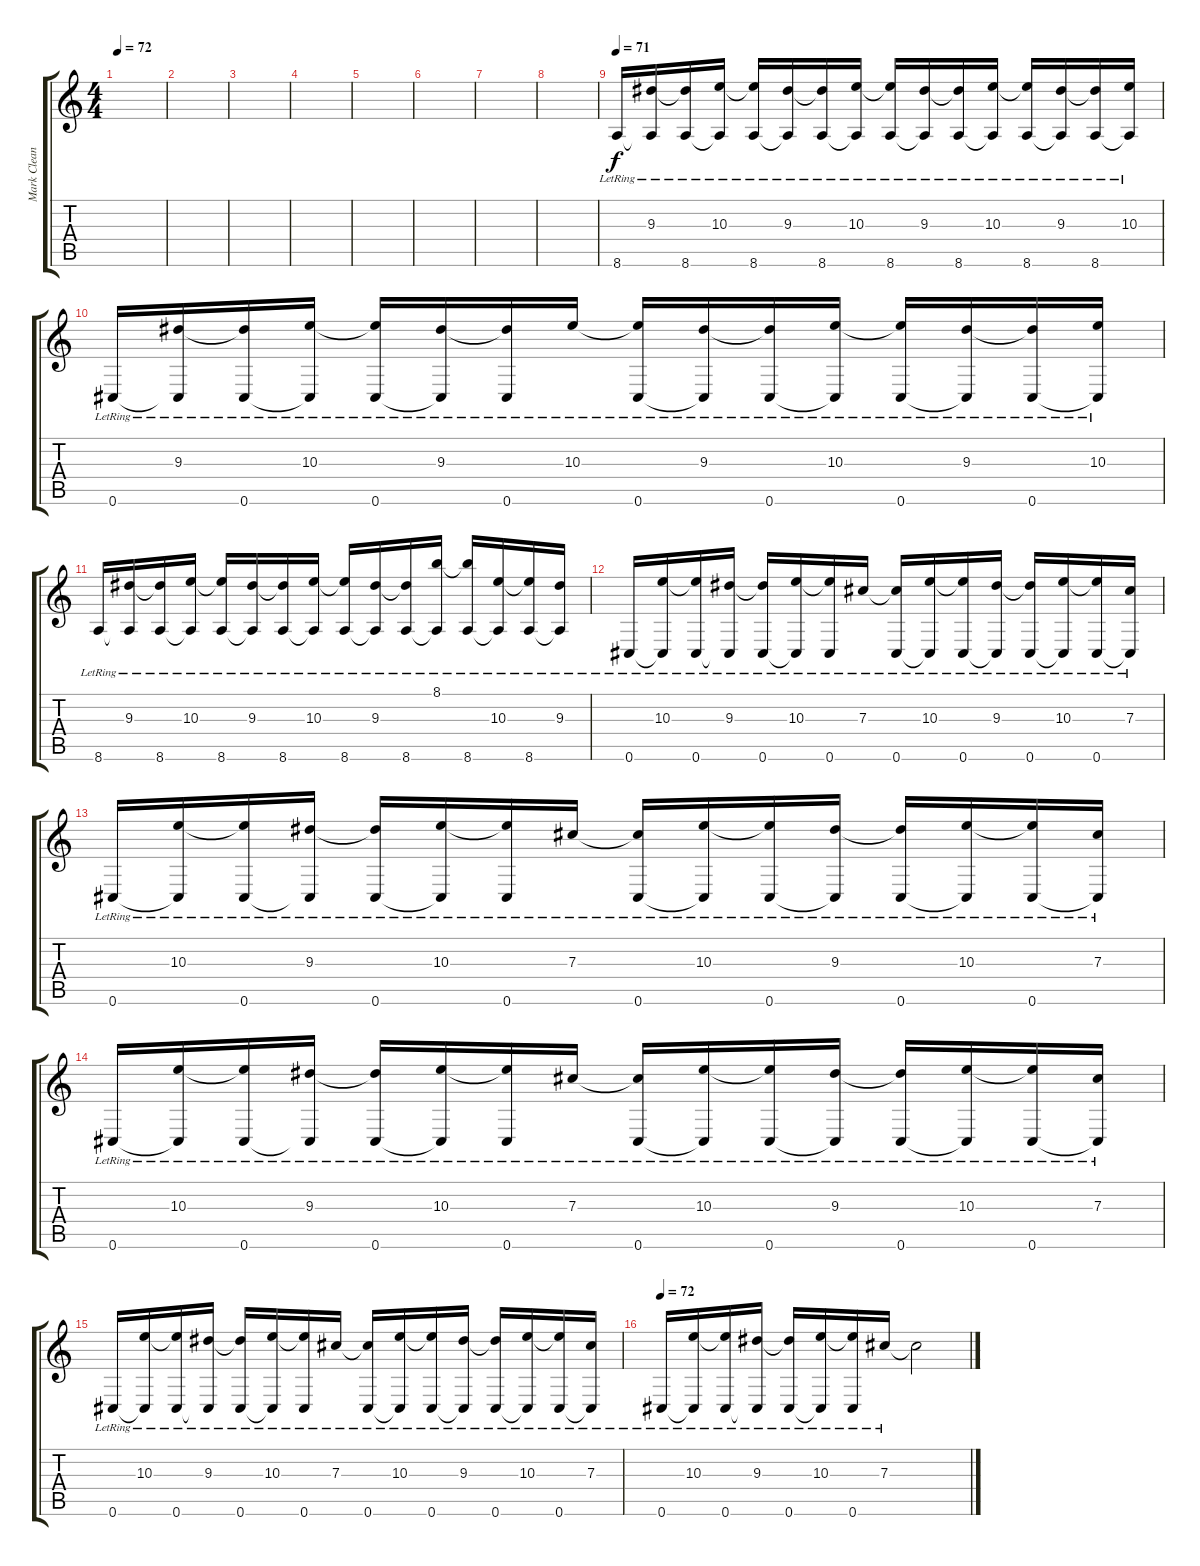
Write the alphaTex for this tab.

\track ("Mark Clean" "Mark Clean") {instrument electricguitarclean}
\staff {score tabs}
\tuning (Eb4 Bb3 Gb3 Db3 Ab2 Db2) {hide}
\ts (4 4)
\tempo 72
\clef g2
\ks c
|
|
|
|
|
|
|
|
\tempo 71
8.6{lr}.16 (9.3{lr} 8.6{t}).16 (9.3{t} 8.6{lr}).16 (10.3{lr} 8.6{t}).16 (10.3{t} 8.6{lr}).16 (9.3{lr} 8.6{t}).16 (9.3{t} 8.6{lr}).16 (10.3{lr} 8.6{t}).16 (10.3{t} 8.6{lr}).16 (9.3{lr} 8.6{t}).16 (9.3{t} 8.6{lr}).16 (10.3{lr} 8.6{t}).16 (10.3{t} 8.6{lr}).16 (9.3{lr} 8.6{t}).16 (9.3{t} 8.6{lr}).16 (10.3{lr} 8.6{t}).16 |
0.6{lr}.16 (9.3{lr} 0.6{t}).16 (9.3{t} 0.6{lr}).16 (10.3{lr} 0.6{t}).16 (10.3{t} 0.6{lr}).16 (9.3{lr} 0.6{t}).16 (9.3{t} 0.6{lr}).16 10.3{lr}.16 (10.3{t} 0.6{lr}).16 (9.3{lr} 0.6{t}).16 (9.3{t} 0.6{lr}).16 (10.3{lr} 0.6{t}).16 (10.3{t} 0.6{lr}).16 (9.3{lr} 0.6{t}).16 (9.3{t} 0.6{lr}).16 (10.3{lr} 0.6{t}).16 |
8.6{lr}.16 (9.3{lr} 8.6{t}).16 (9.3{t} 8.6{lr}).16 (10.3{lr} 8.6{t}).16 (10.3{t} 8.6{lr}).16 (9.3{lr} 8.6{t}).16 (9.3{t} 8.6{lr}).16 (10.3{lr} 8.6{t}).16 (10.3{t} 8.6{lr}).16 (9.3{lr} 8.6{t}).16 (9.3{t} 8.6{lr}).16 (8.1{lr} 8.6{t}).16 (8.1{t} 8.6{lr}).16 (10.3{lr} 8.6{t}).16 (10.3{t} 8.6{lr}).16 (9.3{lr} 8.6{t}).16 |
0.6{lr}.16 (10.3{lr} 0.6{t}).16 (10.3{t} 0.6{lr}).16 (9.3{lr} 0.6{t}).16 (9.3{t} 0.6{lr}).16 (10.3{lr} 0.6{t}).16 (10.3{t} 0.6{lr}).16 7.3{lr}.16 (7.3{t} 0.6{lr}).16 (10.3{lr} 0.6{t}).16 (10.3{t} 0.6{lr}).16 (9.3{lr} 0.6{t}).16 (9.3{t} 0.6{lr}).16 (10.3{lr} 0.6{t}).16 (10.3{t} 0.6{lr}).16 (7.3{lr} 0.6{t}).16 |
0.6{lr}.16 (10.3{lr} 0.6{t}).16 (10.3{t} 0.6{lr}).16 (9.3{lr} 0.6{t}).16 (9.3{t} 0.6{lr}).16 (10.3{lr} 0.6{t}).16 (10.3{t} 0.6{lr}).16 7.3{lr}.16 (7.3{t} 0.6{lr}).16 (10.3{lr} 0.6{t}).16 (10.3{t} 0.6{lr}).16 (9.3{lr} 0.6{t}).16 (9.3{t} 0.6{lr}).16 (10.3{lr} 0.6{t}).16 (10.3{t} 0.6{lr}).16 (7.3{lr} 0.6{t}).16 |
0.6{lr}.16 (10.3{lr} 0.6{t}).16 (10.3{t} 0.6{lr}).16 (9.3{lr} 0.6{t}).16 (9.3{t} 0.6{lr}).16 (10.3{lr} 0.6{t}).16 (10.3{t} 0.6{lr}).16 7.3{lr}.16 (7.3{t} 0.6{lr}).16 (10.3{lr} 0.6{t}).16 (10.3{t} 0.6{lr}).16 (9.3{lr} 0.6{t}).16 (9.3{t} 0.6{lr}).16 (10.3{lr} 0.6{t}).16 (10.3{t} 0.6{lr}).16 (7.3{lr} 0.6{t}).16 |
0.6{lr}.16 (10.3{lr} 0.6{t}).16 (10.3{t} 0.6{lr}).16 (9.3{lr} 0.6{t}).16 (9.3{t} 0.6{lr}).16 (10.3{lr} 0.6{t}).16 (10.3{t} 0.6{lr}).16 7.3{lr}.16 (7.3{t} 0.6{lr}).16 (10.3{lr} 0.6{t}).16 (10.3{t} 0.6{lr}).16 (9.3{lr} 0.6{t}).16 (9.3{t} 0.6{lr}).16 (10.3{lr} 0.6{t}).16 (10.3{t} 0.6{lr}).16 (7.3{lr} 0.6{t}).16 |
\tempo 72
0.6{lr}.16 (10.3{lr} 0.6{t}).16 (10.3{t} 0.6{lr}).16 (9.3{lr} 0.6{t}).16 (9.3{t} 0.6{lr}).16 (10.3{lr} 0.6{t}).16 (10.3{t} 0.6{lr}).16 7.3{lr}.16 7.3{t}.2
